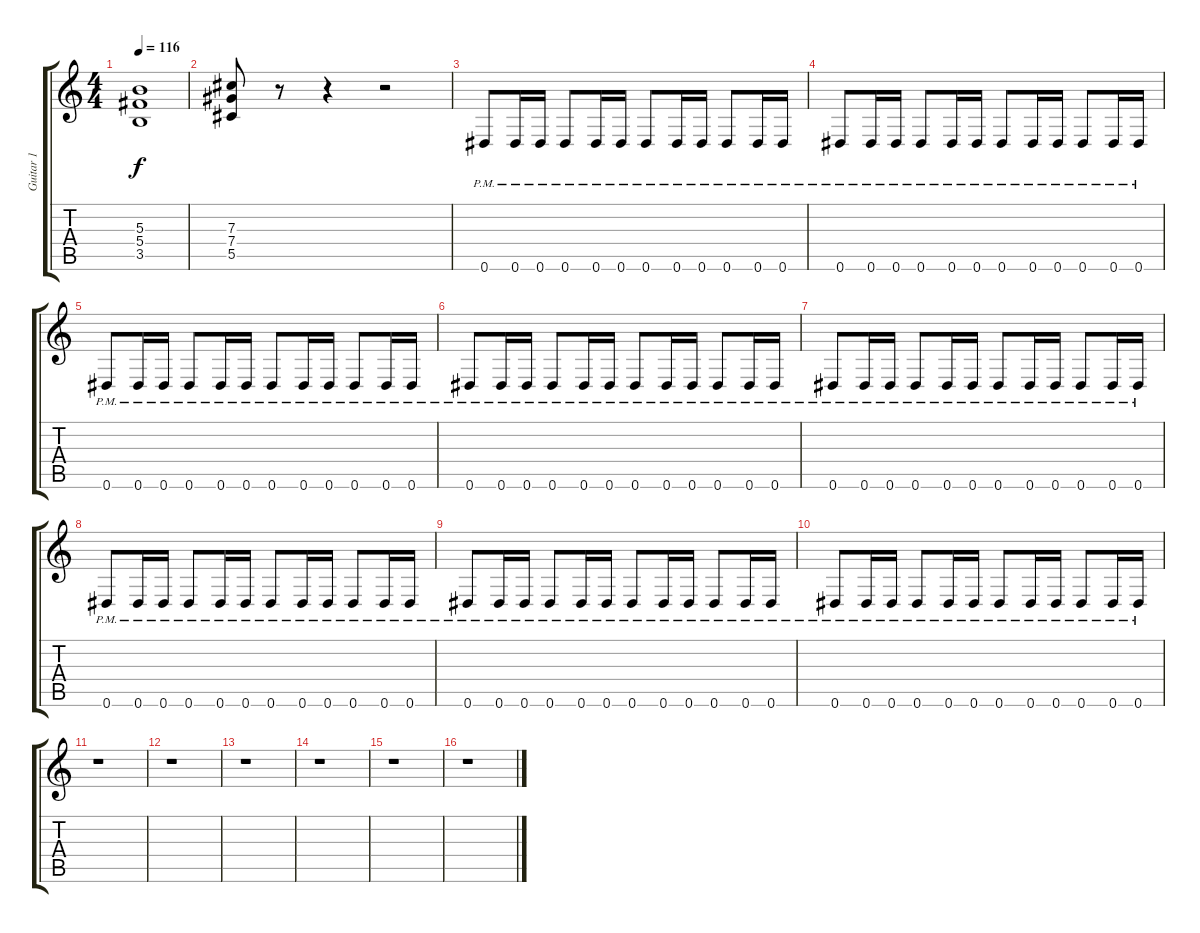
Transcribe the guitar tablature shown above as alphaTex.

\track ("Guitar 1" "Guitar 1") {instrument distortionguitar}
\staff {score tabs}
\tuning (Eb4 Bb3 Gb3 Db3 Ab2 Eb2) {hide}
\ts (4 4)
\tempo 116
\clef g2
\ks c
(5.3 5.4 3.5).1{dy f} |
(7.3 7.4 5.5).8 r.8 r.4 r.2 |
0.6{pm}.8 0.6{pm}.16 0.6{pm}.16 0.6{pm}.8 0.6{pm}.16 0.6{pm}.16 0.6{pm}.8 0.6{pm}.16 0.6{pm}.16 0.6{pm}.8 0.6{pm}.16 0.6{pm}.16 |
0.6{pm}.8 0.6{pm}.16 0.6{pm}.16 0.6{pm}.8 0.6{pm}.16 0.6{pm}.16 0.6{pm}.8 0.6{pm}.16 0.6{pm}.16 0.6{pm}.8 0.6{pm}.16 0.6{pm}.16 |
0.6{pm}.8 0.6{pm}.16 0.6{pm}.16 0.6{pm}.8 0.6{pm}.16 0.6{pm}.16 0.6{pm}.8 0.6{pm}.16 0.6{pm}.16 0.6{pm}.8 0.6{pm}.16 0.6{pm}.16 |
0.6{pm}.8 0.6{pm}.16 0.6{pm}.16 0.6{pm}.8 0.6{pm}.16 0.6{pm}.16 0.6{pm}.8 0.6{pm}.16 0.6{pm}.16 0.6{pm}.8 0.6{pm}.16 0.6{pm}.16 |
0.6{pm}.8 0.6{pm}.16 0.6{pm}.16 0.6{pm}.8 0.6{pm}.16 0.6{pm}.16 0.6{pm}.8 0.6{pm}.16 0.6{pm}.16 0.6{pm}.8 0.6{pm}.16 0.6{pm}.16 |
0.6{pm}.8 0.6{pm}.16 0.6{pm}.16 0.6{pm}.8 0.6{pm}.16 0.6{pm}.16 0.6{pm}.8 0.6{pm}.16 0.6{pm}.16 0.6{pm}.8 0.6{pm}.16 0.6{pm}.16 |
0.6{pm}.8 0.6{pm}.16 0.6{pm}.16 0.6{pm}.8 0.6{pm}.16 0.6{pm}.16 0.6{pm}.8 0.6{pm}.16 0.6{pm}.16 0.6{pm}.8 0.6{pm}.16 0.6{pm}.16 |
0.6{pm}.8 0.6{pm}.16 0.6{pm}.16 0.6{pm}.8 0.6{pm}.16 0.6{pm}.16 0.6{pm}.8 0.6{pm}.16 0.6{pm}.16 0.6{pm}.8 0.6{pm}.16 0.6{pm}.16 |
r.1 |
r.1 |
r.1 |
r.1 |
r.1 |
r.1
